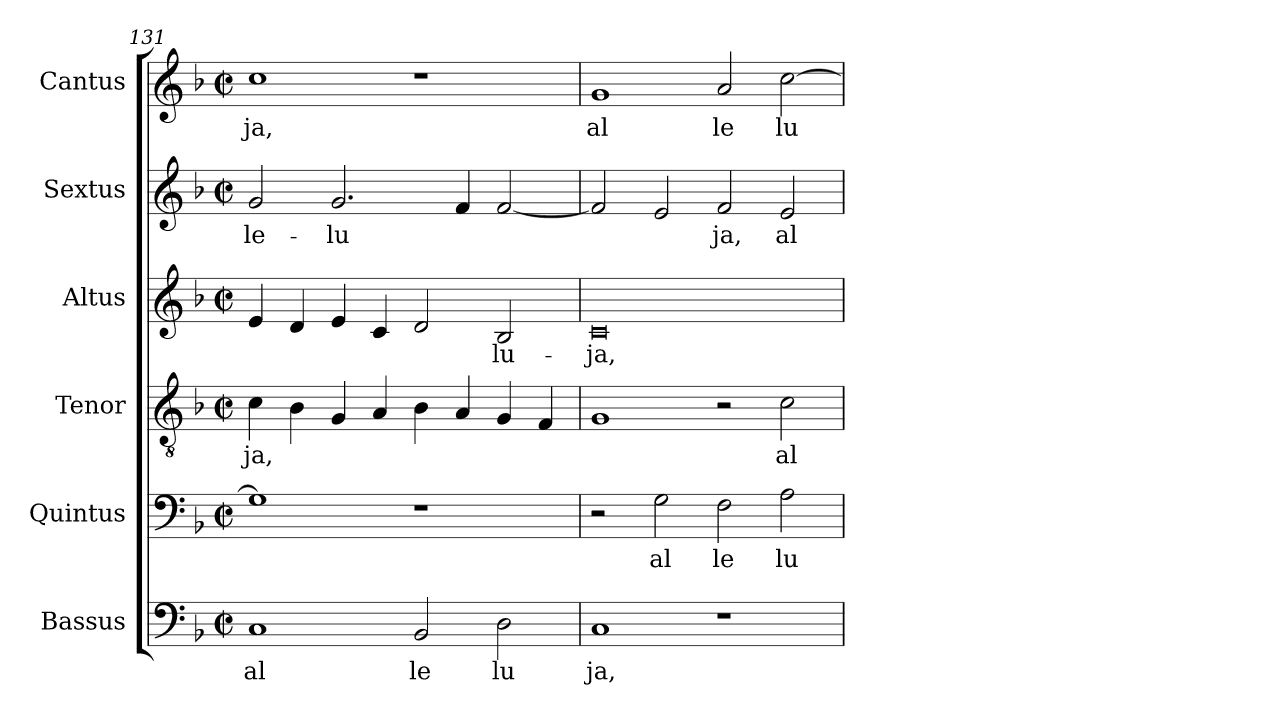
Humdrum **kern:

**kern	**text	**kern	**text	**kern	**text	**kern	**text	**kern	**text	**kern	**text
*part6	*part6	*part5	*part5	*part4	*part4	*part3	*part3	*part2	*part2	*part1	*part1
*staff6	*staff6	*staff5	*staff5	*staff4	*staff4	*staff3	*staff3	*staff2	*staff2	*staff1	*staff1
*I"Bassus	*	*I"Quintus	*	*I"Tenor	*	*I"Altus	*	*I"Sextus	*	*I"Cantus	*
!!LO:PB:g=z
*clefF4	*	*clefF4	*	*clefGv2	*	*clefG2	*	*clefG2	*	*clefG2	*
*k[b-]	*	*k[b-]	*	*k[b-]	*	*k[b-]	*	*k[b-]	*	*k[b-]	*
*F:	*	*F:	*	*F:	*	*F:	*	*F:	*	*F:	*
*M2/2	*	*M2/2	*	*M2/2	*	*M2/2	*	*M2/2	*	*M2/2	*
*met(c|)	*	*met(c|)	*	*met(c|)	*	*met(c|)	*	*met(c|)	*	*met(c|)	*
=131	=131	=131	=131	=131	=131	=131	=131	=131	=131	=131	=131
!	!LO:LY:b	!	!LO:LY:b:cj	!	!LO:LY:b	!	!LO:LY:b:cj	!	!LO:LY:b	!	!LO:LY:b
1C	al	1G]	.	4c\	ja,	4e/	.	2g/	-le-	1cc	ja,
!	!	!	!	!	!LO:LY:b	!	!LO:LY:b:cj	!	!	!	!
.	.	.	.	4B-\	.	4d/	.	.	.	.	.
!	!	!	!	!	!LO:LY:b	!	!LO:LY:b:cj	!	!LO:LY:b	!	!
.	.	.	.	4G/	.	4e/	.	2.g/	-lu-	.	.
!	!	!	!	!	!LO:LY:b	!	!LO:LY:b:cj	!	!	!	!
.	.	.	.	4A/	.	4c/	.	.	.	.	.
!	!LO:LY:b	!	!	!	!LO:LY:b	!	!LO:LY:b:cj	!	!	!	!
2BB-/	le	1r	.	4B-\	.	2d/	.	.	.	1r	.
!	!	!	!	!	!LO:LY:b	!	!	!	!LO:LY:b	!	!
.	.	.	.	4A/	.	.	.	4f/	--	.	.
!	!LO:LY:b	!	!	!	!LO:LY:b	!	!LO:LY:b:cj	!	!LO:LY:b	!	!
2D\	lu	.	.	4G/	.	2B-/	lu-	[<2f/	--	.	.
!	!	!	!	!	!LO:LY:b	!	!	!	!	!	!
.	.	.	.	4F/	.	.	.	.	.	.	.
=132	=132	=132	=132	=132	=132	=132	=132	=132	=132	=132	=132
!	!LO:LY:b	!	!	!	!LO:LY:b	!	!LO:LY:b:cj	!	!LO:LY:b	!	!LO:LY:b
1C	ja,	2r	.	1G	.	0c	-ja,	2f/]	--	1g	al
!	!	!	!LO:LY:b:cj	!	!	!	!	!	!LO:LY:b	!	!
.	.	2G\	al	.	.	.	.	2e/	--	.	.
!	!	!	!LO:LY:b:cj	!	!	!	!	!	!LO:LY:b	!	!LO:LY:b
1r	.	2F\	le	2r	.	.	.	2f/	-ja,	2a/	le
!	!	!	!LO:LY:b:cj	!	!LO:LY:b	!	!	!	!LO:LY:b	!	!LO:LY:b
.	.	2A\	lu	2c\	al	.	.	2e/	al-	[>2cc\	lu
=	=	=	=	=	=	=	=	=	=	=	=
*-	*-	*-	*-	*-	*-	*-	*-	*-	*-	*-	*-
